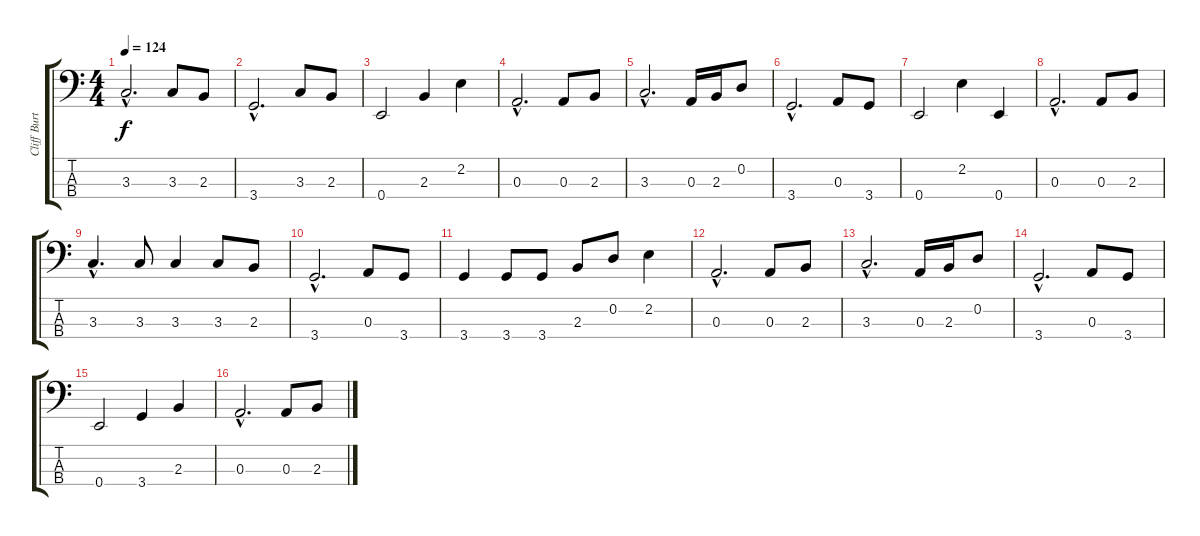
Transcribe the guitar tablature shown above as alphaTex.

\track ("Cliff Burton" "Cliff Burt") {instrument electricbasspick}
\staff {score tabs}
\tuning (G2 D2 A1 E1) {hide}
\ts (4 4)
\tempo 124
\clef f4
\ks c
3.3{hac}.2{d dy f} 3.3.8 2.3.8 |
3.4{hac}.2{d} 3.3.8 2.3.8 |
0.4.2 2.3.4 2.2.4 |
0.3{hac}.2{d} 0.3.8 2.3.8 |
3.3{hac}.2{d} 0.3.16 2.3.16 0.2.8 |
3.4{hac}.2{d} 0.3.8 3.4.8 |
0.4.2 2.2.4 0.4.4 |
0.3{hac}.2{d} 0.3.8 2.3.8 |
3.3{hac}.4{d} 3.3.8 3.3.4 3.3.8 2.3.8 |
3.4{hac}.2{d} 0.3.8 3.4.8 |
3.4.4 3.4.8 3.4.8 2.3.8 0.2.8 2.2.4 |
0.3{hac}.2{d} 0.3.8 2.3.8 |
3.3{hac}.2{d} 0.3.16 2.3.16 0.2.8 |
3.4{hac}.2{d} 0.3.8 3.4.8 |
0.4.2 3.4.4 2.3.4 |
0.3{hac}.2{d} 0.3.8 2.3.8
